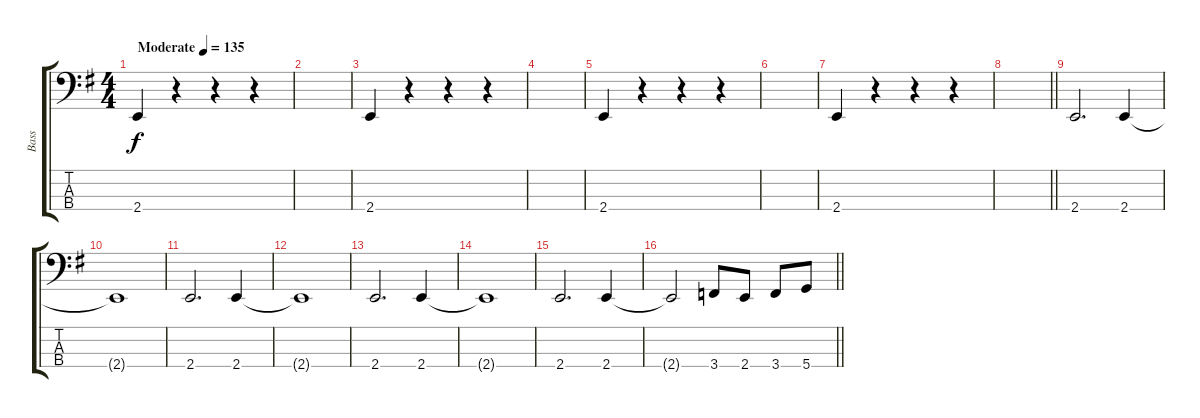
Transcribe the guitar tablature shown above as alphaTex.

\track ("Bass" "Bass") {instrument electricbassfinger}
\staff {score tabs}
\tuning (G2 D2 A1 D1) {hide}
\ts (4 4)
\section ("" "")
\tempo (135 "Moderate")
\clef f4
\ks eminor
2.4.4{dy f instrument electricbassfinger} r.4 r.4 r.4 |
|
2.4.4 r.4 r.4 r.4 |
|
2.4.4 r.4 r.4 r.4 |
|
2.4.4 r.4 r.4 r.4 |
\barLineRight lightlight
|
\section ("" "")
2.4.2{d} 2.4.4 |
2.4{t}.1 |
2.4.2{d} 2.4.4 |
2.4{t}.1 |
2.4.2{d} 2.4.4 |
2.4{t}.1 |
2.4.2{d} 2.4.4 |
\barLineRight lightlight
2.4{t}.2 3.4.8 2.4.8 3.4.8 5.4.8
